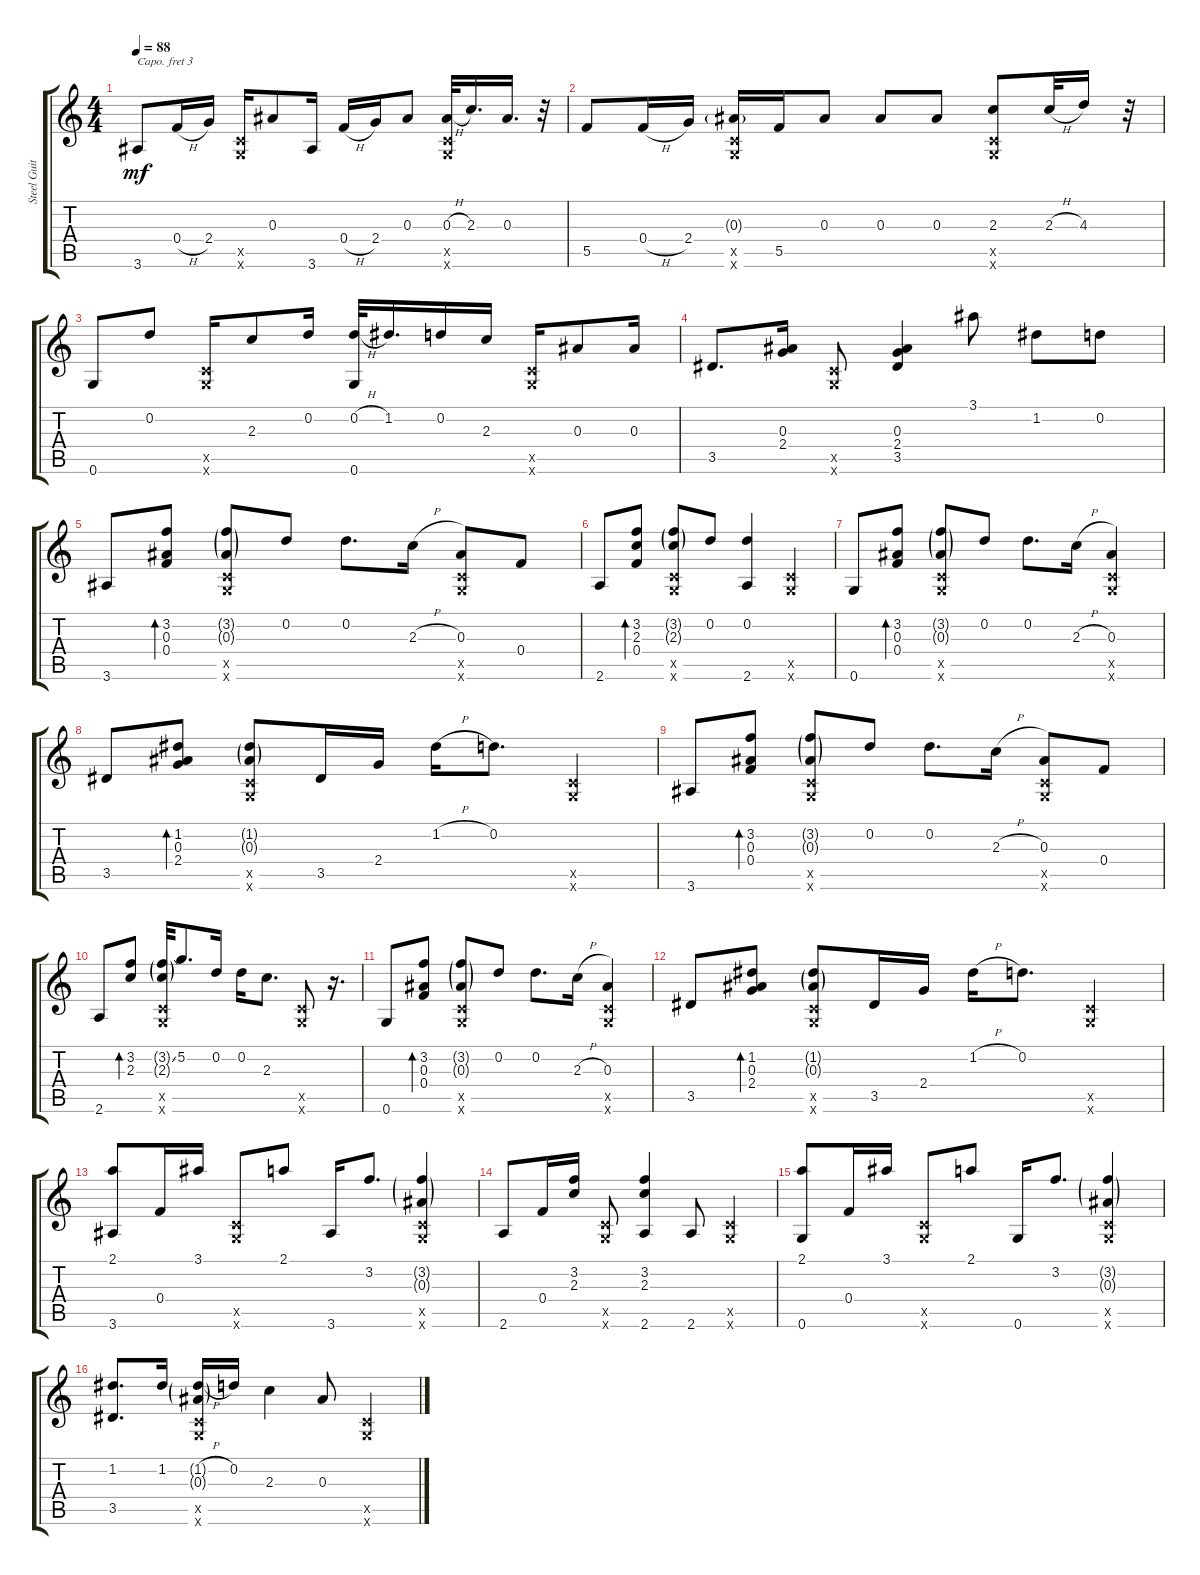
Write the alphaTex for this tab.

\track ("Steel Guitar" "Steel Guit") {instrument acousticguitarsteel}
\staff {score tabs}
\capo 3
\tuning (E4 B3 G3 D3 A2 E2) {hide}
\ts (4 4)
\tempo 88
\clef g2
\ks c
3.6.8{dy mf} 0.4{h}.16 2.4.16 (0.5{x} 0.6{x}).16 0.3.8 3.6.16 0.4{h}.16 2.4.16 0.3.8 (0.3{h} 0.5{x} 0.6{x}).32 2.3.16{d} 0.3.16{d} r.32 |
5.5.8 0.4{h}.16 2.4.16 (0.3{g} 0.5{x} 0.6{x}).16 5.5.16 0.3.8 0.3.8 0.3.8 (2.3 0.5{x} 0.6{x}).8 2.3{h}.32 4.3.16 r.32 |
0.6.8 0.2.8 (0.5{x} 0.6{x}).16 2.3.8 0.2.16 (0.2{h} 0.6).32 1.2.16{d} 0.2.16 2.3.16 (0.5{x} 0.6{x}).16 0.3.8 0.3.16 |
3.5.8{d} (0.3 2.4).16 (0.5{x} 0.6{x}).8 (0.3 2.4 3.5).4 3.1.8 1.2.8 0.2.8 |
3.6.8 (3.2 0.3 0.4).8{bd 30} (3.2{g} 0.3{g} 0.5{x} 0.6{x}).8 0.2.8 0.2.8{d} 2.3{h}.16 (0.3 0.5{x} 0.6{x}).8 0.4.8 |
2.6.8 (3.2 2.3 0.4).8{bd 30} (3.2{g} 2.3{g} 0.5{x} 0.6{x}).8 0.2.8 (0.2 2.6).4 (0.5{x} 0.6{x}).4 |
0.6.8 (3.2 0.3 0.4).8{bd 30} (3.2{g} 0.3{g} 0.5{x} 0.6{x}).8 0.2.8 0.2.8{d} 2.3{h}.16 (0.3 0.5{x} 0.6{x}).4 |
3.5.8 (1.2 0.3 2.4).8{bd 30} (1.2{g} 0.3{g} 0.5{x} 0.6{x}).8 3.5.16 2.4.16 1.2{h}.16 0.2.8{d} (0.5{x} 0.6{x}).4 |
3.6.8 (3.2 0.3 0.4).8{bd 30} (3.2{g} 0.3{g} 0.5{x} 0.6{x}).8 0.2.8 0.2.8{d} 2.3{h}.16 (0.3 0.5{x} 0.6{x}).8 0.4.8 |
2.6.8 (3.2 2.3).8{bd 30} (3.2{ss g} 2.3{g} 0.5{x} 0.6{x}).32 5.2.8{d} 0.2.16 0.2.16 2.3.8{d} (0.5{x} 0.6{x}).8 r.16{d} |
0.6.8 (3.2 0.3 0.4).8{bd 30} (3.2{g} 0.3{g} 0.5{x} 0.6{x}).8 0.2.8 0.2.8{d} 2.3{h}.16 (0.3 0.5{x} 0.6{x}).4 |
3.5.8 (1.2 0.3 2.4).8{bd 30} (1.2{g} 0.3{g} 0.5{x} 0.6{x}).8 3.5.16 2.4.16 1.2{h}.16 0.2.8{d} (0.5{x} 0.6{x}).4 |
(2.1 3.6).8 0.4.16 3.1.16 (0.5{x} 0.6{x}).8 2.1.8 3.6.16 3.2.8{d} (3.2{g} 0.3{g} 0.5{x} 0.6{x}).4 |
2.6.8 0.4.16 (3.2 2.3).16 (0.5{x} 0.6{x}).8 (3.2 2.3 2.6).4 2.6.8 (0.5{x} 0.6{x}).4 |
(2.1 0.6).8 0.4.16 3.1.16 (0.5{x} 0.6{x}).8 2.1.8 0.6.16 3.2.8{d} (3.2{g} 0.3{g} 0.5{x} 0.6{x}).4 |
(1.2 3.5).8{d} 1.2.16 (1.2{h g} 0.3{g} 0.5{x} 0.6{x}).16 0.2.16 2.3.4 0.3.8 (0.5{x} 0.6{x}).4
